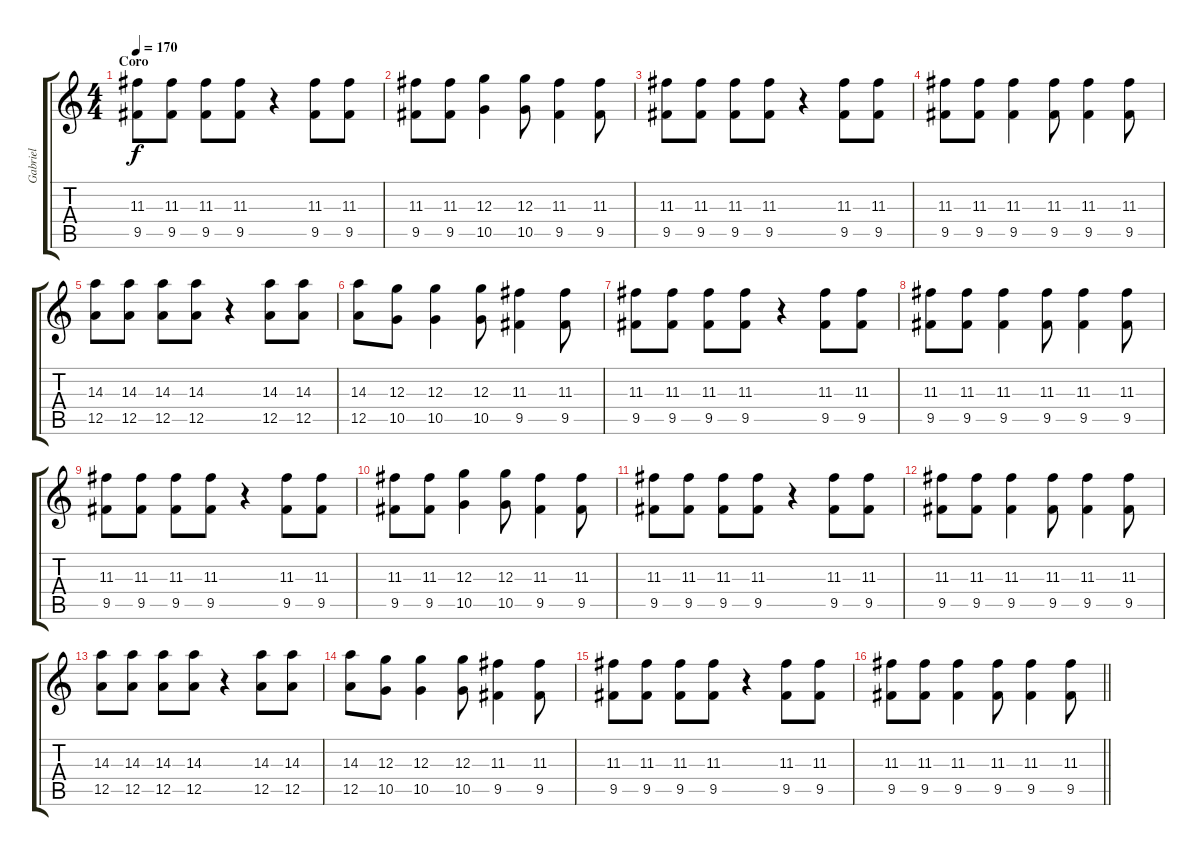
\track ("Gabriel" "Gabriel") {instrument acousticguitarsteel}
\staff {score tabs}
\tuning (E4 B3 G3 D3 A2 D2) {hide}
\ts (4 4)
\section ("" "Coro")
\tempo 170
\clef g2
\ks c
(11.3 9.5).8{dy f} (11.3 9.5).8 (11.3 9.5).8 (11.3 9.5).8 r.4 (11.3 9.5).8 (11.3 9.5).8 |
(11.3 9.5).8 (11.3 9.5).8 (12.3 10.5).4 (12.3 10.5).8 (11.3 9.5).4 (11.3 9.5).8 |
(11.3 9.5).8 (11.3 9.5).8 (11.3 9.5).8 (11.3 9.5).8 r.4 (11.3 9.5).8 (11.3 9.5).8 |
(11.3 9.5).8 (11.3 9.5).8 (11.3 9.5).4 (11.3 9.5).8 (11.3 9.5).4 (11.3 9.5).8 |
(14.3 12.5).8 (14.3 12.5).8 (14.3 12.5).8 (14.3 12.5).8 r.4 (14.3 12.5).8 (14.3 12.5).8 |
(14.3 12.5).8 (12.3 10.5).8 (12.3 10.5).4 (12.3 10.5).8 (11.3 9.5).4 (11.3 9.5).8 |
(11.3 9.5).8 (11.3 9.5).8 (11.3 9.5).8 (11.3 9.5).8 r.4 (11.3 9.5).8 (11.3 9.5).8 |
(11.3 9.5).8 (11.3 9.5).8 (11.3 9.5).4 (11.3 9.5).8 (11.3 9.5).4 (11.3 9.5).8 |
(11.3 9.5).8 (11.3 9.5).8 (11.3 9.5).8 (11.3 9.5).8 r.4 (11.3 9.5).8 (11.3 9.5).8 |
(11.3 9.5).8 (11.3 9.5).8 (12.3 10.5).4 (12.3 10.5).8 (11.3 9.5).4 (11.3 9.5).8 |
(11.3 9.5).8 (11.3 9.5).8 (11.3 9.5).8 (11.3 9.5).8 r.4 (11.3 9.5).8 (11.3 9.5).8 |
(11.3 9.5).8 (11.3 9.5).8 (11.3 9.5).4 (11.3 9.5).8 (11.3 9.5).4 (11.3 9.5).8 |
(14.3 12.5).8 (14.3 12.5).8 (14.3 12.5).8 (14.3 12.5).8 r.4 (14.3 12.5).8 (14.3 12.5).8 |
(14.3 12.5).8 (12.3 10.5).8 (12.3 10.5).4 (12.3 10.5).8 (11.3 9.5).4 (11.3 9.5).8 |
(11.3 9.5).8 (11.3 9.5).8 (11.3 9.5).8 (11.3 9.5).8 r.4 (11.3 9.5).8 (11.3 9.5).8 |
\barLineRight lightlight
(11.3 9.5).8 (11.3 9.5).8 (11.3 9.5).4 (11.3 9.5).8 (11.3 9.5).4 (11.3 9.5).8
